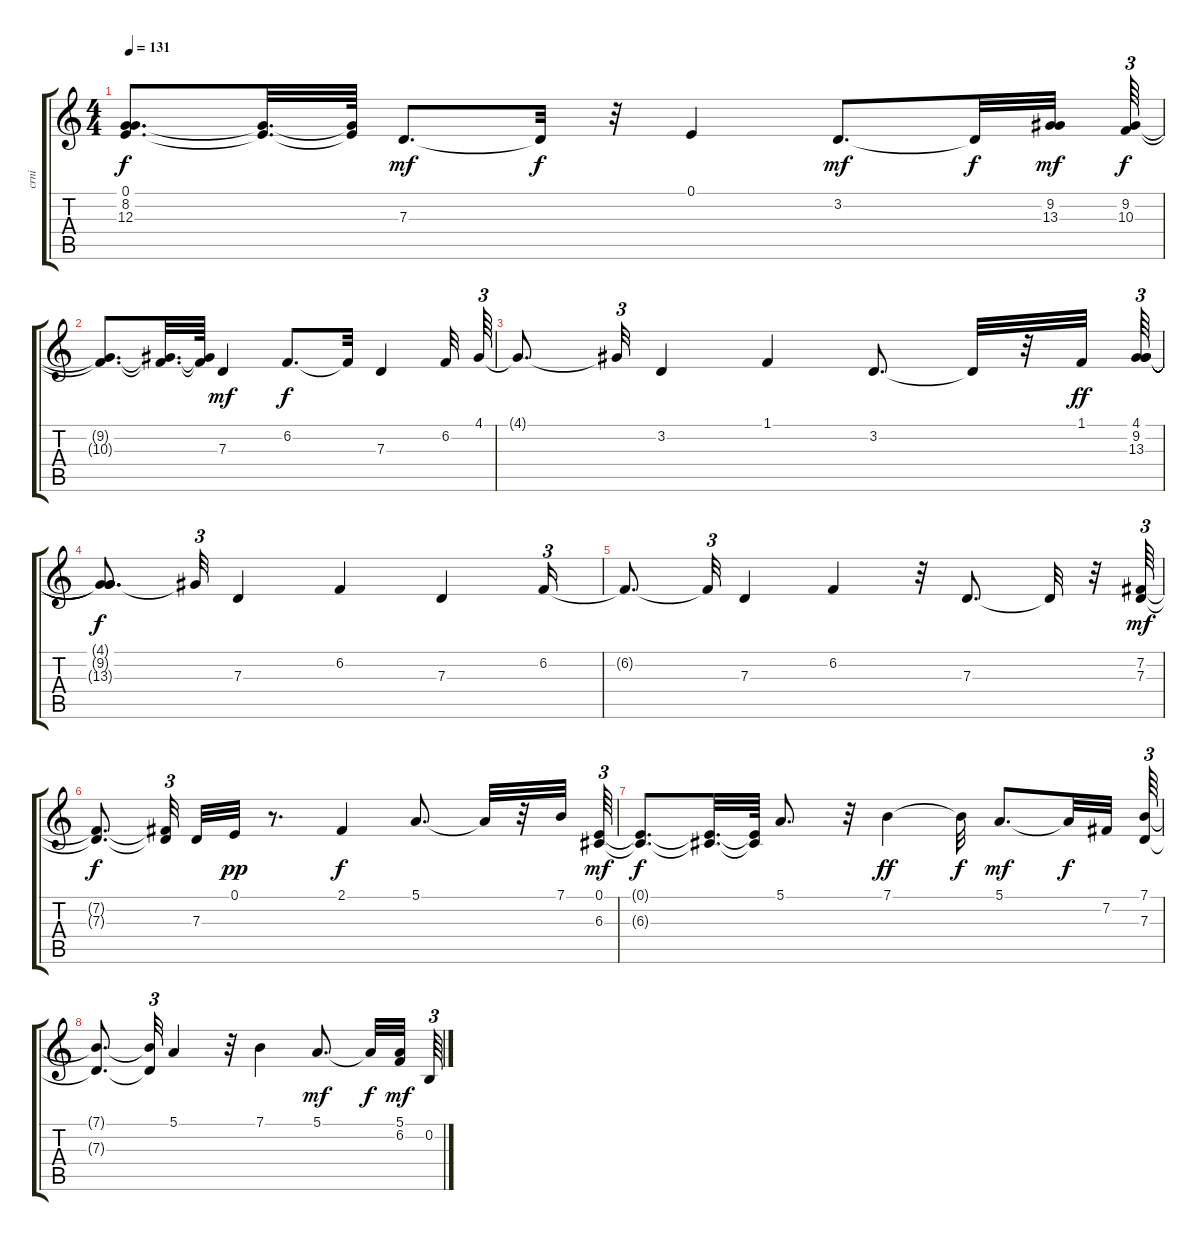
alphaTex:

\track ("crni" "crni") {instrument frenchhorn}
\staff {score tabs}
\tuning (E4 B3 G3 D3 A2 E2) {hide}
\ts (4 4)
\tempo 131
\clef g2
\ks c
(0.1{t} 8.2{t} 12.3{t}).8{d dy f} (0.1{t} 12.3{t}).32{d} (0.1{t} 12.3{t}).64 7.3.8{d dy mf} 7.3{t}.32{dy f} r.32 0.1.4 3.2.8{d dy mf} 3.2{t}.32{dy f} (9.2 13.3).32{dy mf} (9.2 10.3).64{tu (3 2) dy f} |
(9.2{t} 10.3{t}).8{d} (9.2{t} 10.3{t}).32{d} (9.2{t} 10.3{t}).64 7.3.4{dy mf} 6.2.8{d dy f} 6.2{t}.32 7.3.4 6.2.32 4.1.64{tu (3 2)} |
4.1{t}.8{d} 4.1{t}.32{tu (3 2)} 3.2.4 1.1.4 3.2.8{d} 3.2{t}.32 r.32 1.1.32{dy ff} (4.1 9.2 13.3).64{tu (3 2)} |
(4.1{t} 9.2{t} 13.3{t}).8{d dy f} 13.3{t}.32{tu (3 2)} 7.3.4 6.2.4 7.3.4 6.2.16{tu (3 2)} |
6.2{t}.8{d} 6.2{t}.32{tu (3 2)} 7.3.4 6.2.4 r.32 7.3.8{d} 7.3{t}.32 r.32 (7.2 7.3).64{tu (3 2) dy mf} |
(7.2{t} 7.3{t}).8{d dy f} (7.2{t} 7.3{t}).32{tu (3 2)} 7.3.32 0.1.32{dy pp} r.8{d} 2.1.4{dy f} 5.1.8{d} 5.1{t}.32 r.32 7.1.32 (0.1 6.3).64{tu (3 2) dy mf} |
(0.1{t} 6.3{t}).8{d dy f} (0.1{t} 6.3{t}).32{d} (0.1{t} 6.3{t}).64 5.1.8{d} r.32 7.1.4{dy ff} 7.1{t}.32{dy f} 5.1.8{d dy mf} 5.1{t}.32{dy f} 7.2.32 (7.1 7.3).64{tu (3 2)} |
(7.1{t} 7.3{t}).8{d} (7.1{t} 7.3{t}).32{tu (3 2)} 5.1.4 r.32 7.1.4 5.1.8{d dy mf} 5.1{t}.32{dy f} (5.1 6.2).32{dy mf} 0.2.64{tu (3 2)}
